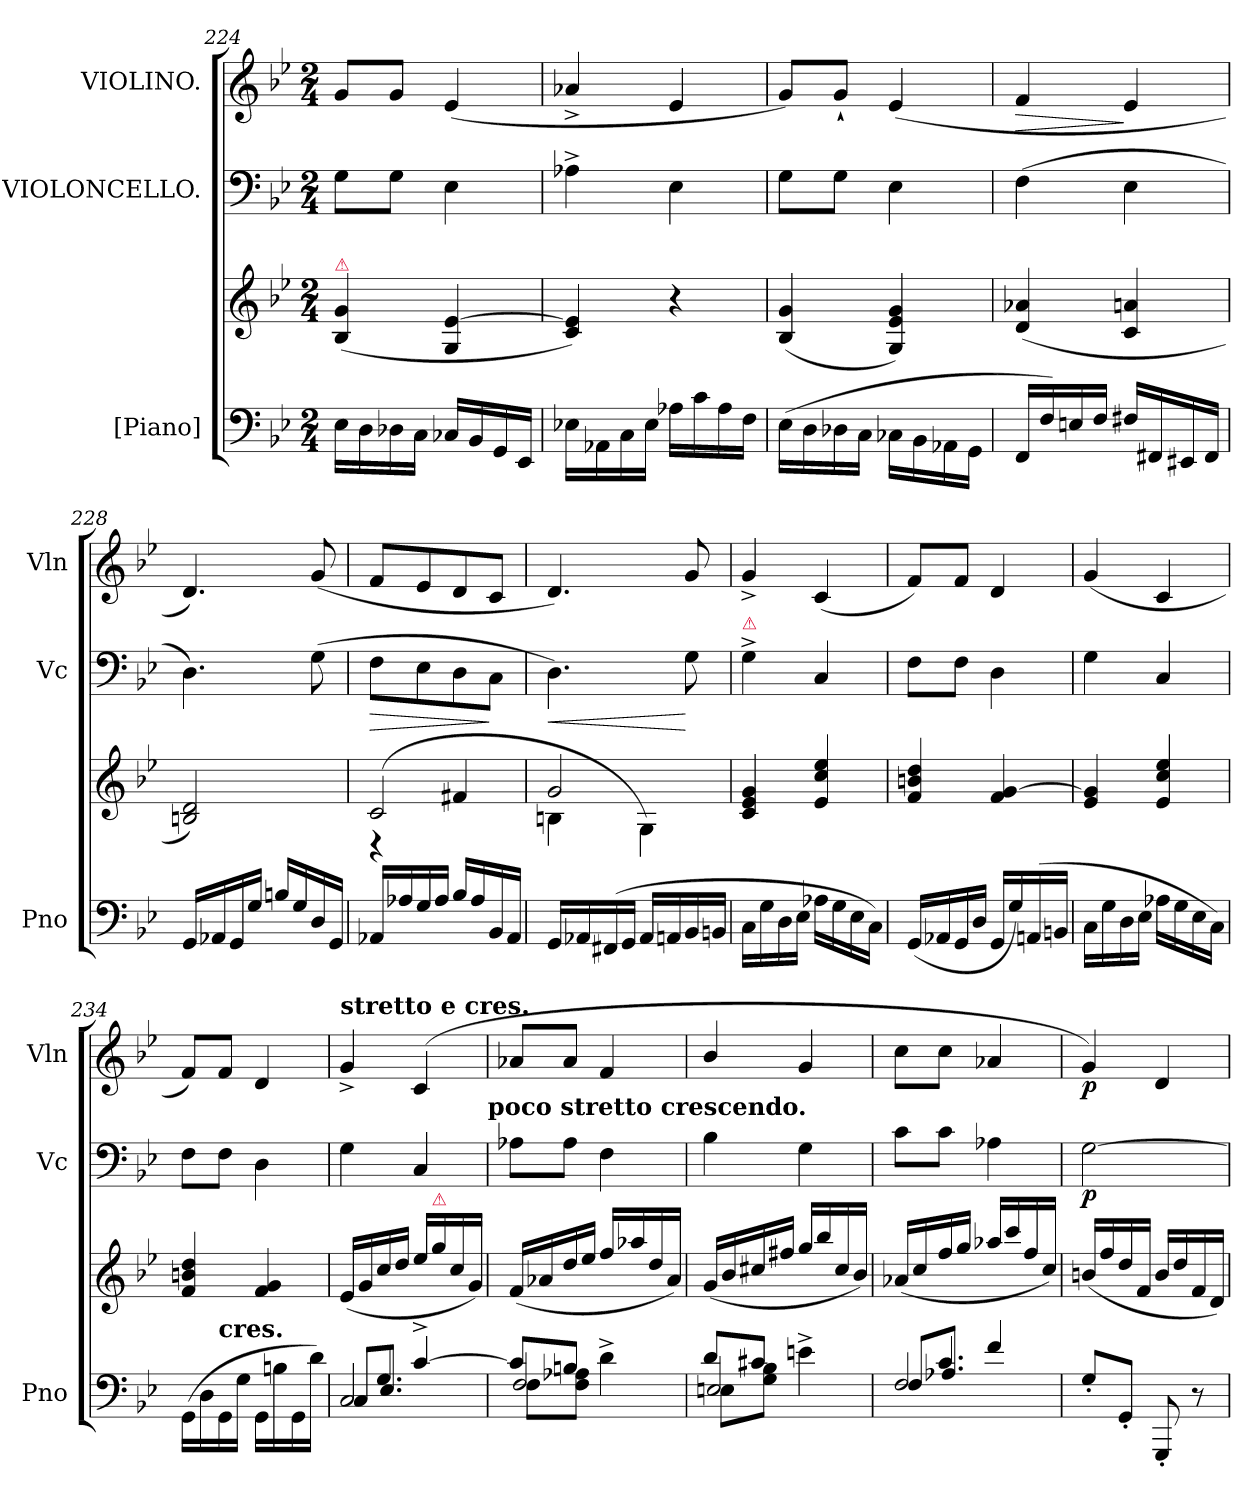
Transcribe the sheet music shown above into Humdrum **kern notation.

**kern	**kern	**kern	**dynam	**kern	**dynam
*part3	*part3	*part2	*part2	*part1	*part1
*staff4	*staff3	*staff2	*staff2	*staff1	*staff1
*I"[Piano]	*	*I"VIOLONCELLO.	*	*I"VIOLINO.	*
*I'Pno	*	*I'Vc	*	*I'Vln	*
*clefF4	*clefG2	*clefF4	*	*clefG2	*
*k[b-e-]	*k[b-e-]	*k[b-e-]	*	*k[b-e-]	*
*g:	*g:	*g:	*	*g:	*
*M2/4	*M2/4	*M2/4	*	*M2/4	*
=224	=224	=224	=224	=224	=224
!	!LO:TX:a:color=crimson:t=⚠	!	!	!	!
16E-LL	(>4B- 4g	8GL	.	8gL	.
16D	.	.	.	.	.
16D-X	.	8GJ	.	8gJ	.
16CJJ	.	.	.	.	.
16C-X/LL	4G [4e-	4E-	.	(<4e-	.
16BB-	.	.	.	.	.
16GG	.	.	.	.	.
16EE-JJ	.	.	.	.	.
=225	=225	=225	=225	=225	=225
16E-X\LL	4c 4e-])	4A-X^<	.	4a-X^<	.
16AA-X	.	.	.	.	.
16C	.	.	.	.	.
16E-JJ	.	.	.	.	.
16A-X\LL	4r	4E-	.	4e-	.
16c	.	.	.	.	.
16A-	.	.	.	.	.
16FJJ	.	.	.	.	.
=226	=226	=226	=226	=226	=226
(>16E-LL	(>4B- 4g	8GL	.	8gL)	.
16D	.	.	.	.	.
16D-X	.	8GJ	.	8g`<J	.
16CJJ	.	.	.	.	.
16C-X\LL	4G 4e- 4g)	4E-	.	(<4e-	.
16BB-	.	.	.	.	.
16AA-X	.	.	.	.	.
16GGJJ	.	.	.	.	.
=227	=227	=227	=227	=227	=227
!	!	!	!	!	!LO:HP:b
16FFLL	(>4d 4a-X	(>4F	.	4f	>
16F)	.	.	.	.	.
16En	.	.	.	.	.
16FJJ	.	.	.	.	.
16F#X/LL	4c 4an	4E-	.	4e-	]
16FF#X	.	.	.	.	.
16EE#X	.	.	.	.	.
16FF#JJ	.	.	.	.	.
=228	=228	=228	=228	=228	=228
16GGLL	2Bn 2d)	4.D)	.	4.d)	.
16AA-X	.	.	.	.	.
16GG	.	.	.	.	.
16GJJ	.	.	.	.	.
16Bn/LL	.	.	.	.	.
16G	.	.	.	.	.
16D	.	(>8G	.	(<8g	.
16GGJJ	.	.	.	.	.
=229	=229	=229	=229	=229	=229
*	*^	*	*	*	*
!	!	!	!	!LO:HP:b	!	!
16AA-X/LL	(>2c	4rD	8FL	>	8fL	.
16A-X	.	.	.	.	.	.
16G	.	.	8E-	.	8e-	.
16A-JJ	.	.	.	.	.	.
16B-/LL	.	4f#X/	8D	.	8d	.
16A-	.	.	.	.	.	.
16BB-	.	.	8CJ	]	8cJ	.
16AA-JJ	.	.	.	.	.	.
=230	=230	=230	=230	=230	=230	=230
!	!	!	!	!LO:HP:b	!	!
16GGLL	2g	4Bn	4.D)	<	4.d)	.
16AA-X	.	.	.	.	.	.
(>16FF#X	.	.	.	.	.	.
16GGJJ	.	.	.	.	.	.
16AA-LL	.	4G)	.	.	.	.
16AAn	.	.	.	.	.	.
16BB-	.	.	8G	[	8g	.
16BBnJJ	.	.	.	.	.	.
*	*v	*v	*	*	*	*
=231	=231	=231	=231	=231	=231
!	!	!LO:TX:a:color=crimson:t=⚠	!	!	!
16CLL	4c 4e- 4g	4G^<	.	4g^<	.
16G	.	.	.	.	.
16D	.	.	.	.	.
16E-JJ	.	.	.	.	.
16A-XLL	4e- 4cc 4ee-	4C	.	(<4c	.
16G	.	.	.	.	.
16E-	.	.	.	.	.
16CJJ)	.	.	.	.	.
=232	=232	=232	=232	=232	=232
(<16GGLL	4f 4bn 4dd	8FL	.	8fL)	.
16AA-X	.	.	.	.	.
16GG	.	8FJ	.	8fJ	.
16DJJ	.	.	.	.	.
16GGLL	4f [4g	4D	.	4d	.
16G)	.	.	.	.	.
(>16AAn	.	.	.	.	.
16BBnJJ	.	.	.	.	.
=233	=233	=233	=233	=233	=233
16CLL	4e- 4g]	4G	.	(<4g	.
16G	.	.	.	.	.
16D	.	.	.	.	.
16E-JJ	.	.	.	.	.
16A-XLL	4e- 4cc 4ee-	4C	.	4c	.
16G	.	.	.	.	.
16E-	.	.	.	.	.
16CJJ)	.	.	.	.	.
=234	=234	=234	=234	=234	=234
*	*^	*	*	*	*
(16GG\LL	4f 4bn 4dd	8ryy	8FL	.	8fL)	.
16D	.	.	.	.	.	.
!	!	!LO:TX:c:B:t=cres.	!	!	!	!
16GG	.	4.ryy	8FJ	.	8fJ	.
16GJJ	.	.	.	.	.	.
16GGLL	4f 4g	.	4D	.	4d	.
16Bn	.	.	.	.	.	.
16GG	.	.	.	.	.	.
16dJJ)	.	.	.	.	.	.
=235	=235	=235	=235	=235	=235	=235
*^	*	*	*	*	*	*
*	*^	*	*	*	*	*	*
!	!	!	!	!	!	!	!LO:TX:a:B:t=stretto e cres.	!
*	*	*	*v	*v	*	*	*	*
8rgyy	2C/	8CL	(<16e-LL	4G	.	4g^<	.
.	.	.	16g	.	.	.	.
!	!	!LO:N:vis=8.	!	!	!	!	!
4.G	.	8E-J	16cc	.	.	.	.
.	.	.	16ddJJ	.	.	.	.
.	.	[4c^<	16ee-/LL	4C	.	(<4c	.
!	!	!	!LO:TX:a:B:color=crimson:t=⚠	!	!	!	!
.	.	.	16gg	.	.	.	.
.	.	.	16cc	.	.	.	.
.	.	.	16gJJ)	.	.	.	.
!	!	!	!	!LO:TX:a:B:t=poco stretto crescendo.	!	!	!
=236	=236	=236	=236	=236	=236	=236	=236
8c/L]	2F/	8F\L	(<16f/LL	8A-XL	.	8a-XL	.
.	.	.	16a-X	.	.	.	.
8Bn/J	.	8F 8A-XJ	16dd	8A-J	.	8a-J	.
.	.	.	16ee-JJ	.	.	.	.
4rEEyy	.	4d^<\	16ff/LL	4F	.	4f	.
.	.	.	16aa-X	.	.	.	.
.	.	.	16dd	.	.	.	.
.	.	.	16a-JJ)	.	.	.	.
=237	=237	=237	=237	=237	=237	=237	=237
8dL	2En/	8E\L	(<16g/LL	4B-	.	4b-/	.
.	.	.	16b-	.	.	.	.
8c#XJ	.	8G\ 8B-\J	16cc#X	.	.	.	.
.	.	.	16ff#XJJ	.	.	.	.
4en^<\	.	4rGGyy	16gg/LL	4G	.	4g	.
.	.	.	16bb-	.	.	.	.
.	.	.	16cc#	.	.	.	.
.	.	.	16b-JJ)	.	.	.	.
=238	=238	=238	=238	=238	=238	=238	=238
8reyy	2F/	8FL	(<16a-X/LL	8cL	.	8ccL	.
.	.	.	16cc	.	.	.	.
!	!	!LO:N:vis=8.	!	!	!	!	!
4.c	.	8A-XJ	16ff	8cJ	.	8ccJ	.
.	.	.	16ggJJ	.	.	.	.
.	.	4f	16aa-X/LL	4A-X	.	4a-X	.
.	.	.	16ccc	.	.	.	.
.	.	.	16ff	.	.	.	.
.	.	.	16ccJJ)	.	.	.	.
*v	*v	*v	*	*	*	*	*
=239	=239	=239	=239	=239	=239
!	!	!	!LO:DY:b	!	!
8G'L	(<16bn/LL	[2G	p	4g)	p
.	16ff	.	.	.	.
8GG'J	16dd	.	.	.	.
.	16fJJ	.	.	.	.
8GGG'	16bLL	.	.	4d	.
.	16dd	.	.	.	.
8r	16f	.	.	.	.
.	16dJJ)	.	.	.	.
=	=	=	=	=	=
*-	*-	*-	*-	*-	*-
